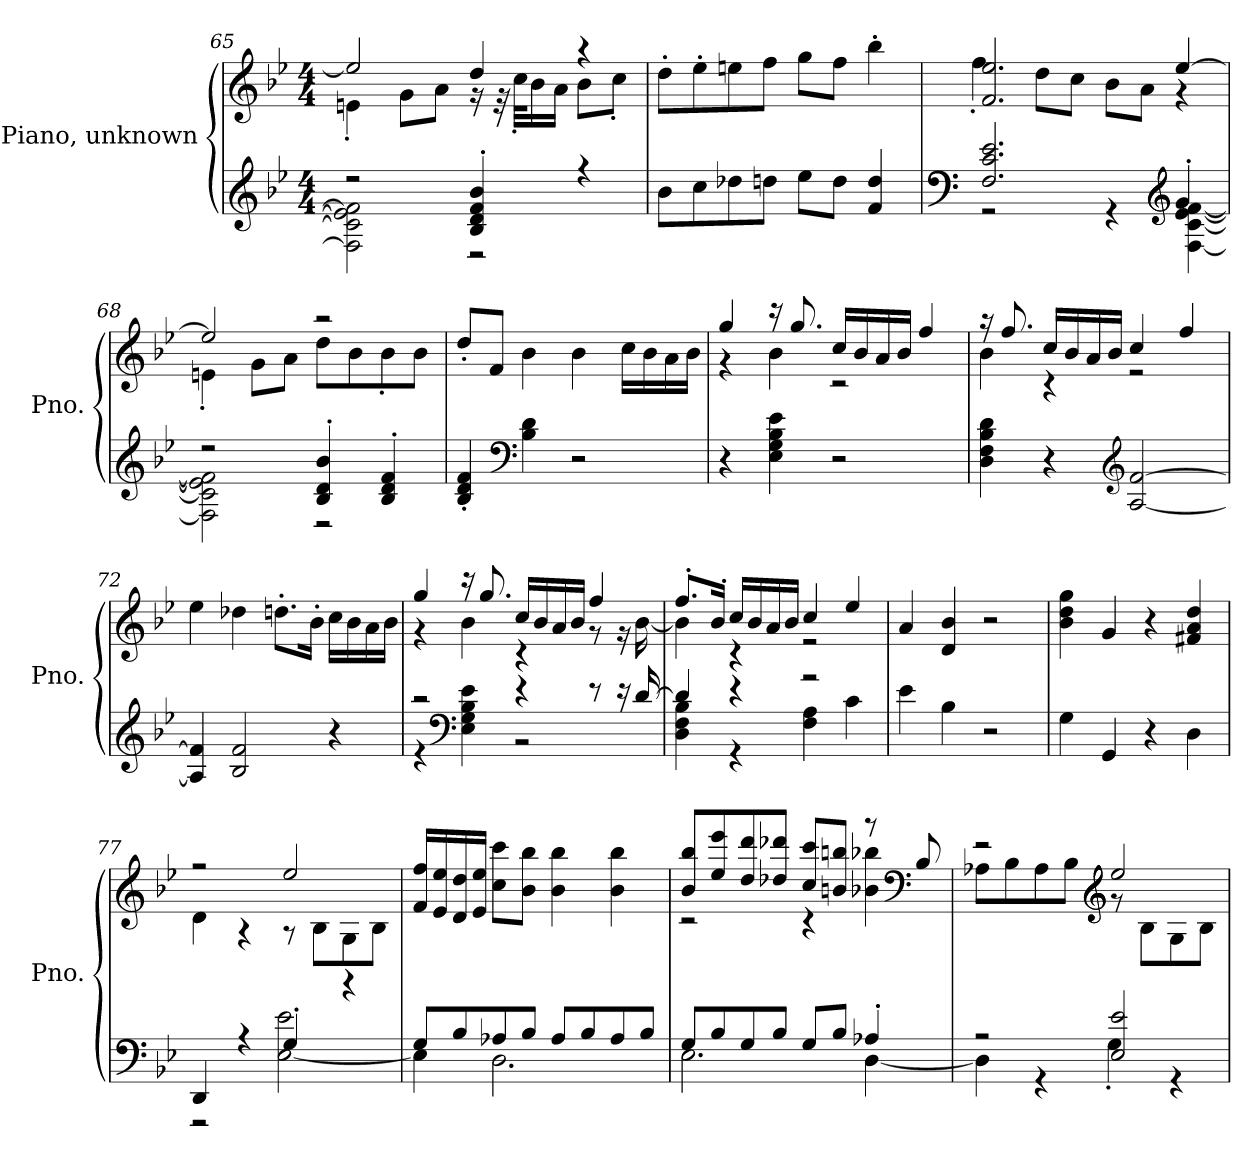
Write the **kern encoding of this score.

**kern	**kern
*part1	*part1
*staff2	*staff1
*I"Piano, unknown	*
*I'Pno.	*
*clefG2	*clefG2
*k[b-e-]	*k[b-e-]
*M4/4	*M4/4
=65	=65
*^	*^
2r	2F\] 2c\] 2e-\] 2f\]	2ee-/]	4en'\
.	.	.	8g\L
.	.	.	8a\J
4B-/' 4d/' 4f/' 4b-/'	2r	4dd/	16r
.	.	.	32r
.	.	.	32cc'\KLL
.	.	.	16b-\
.	.	.	16a\JJ
4r	.	4r	8b-\L
.	.	.	8cc'\J
*v	*v	*	*
*	*v	*v
=66	=66
8b-\L	8dd'\L
8cc\	8ee-'\
8dd-X\	8een\
8ddn\J	8ff\J
8ee-\L	8gg\L
8dd\J	8ff\J
4f/ 4dd/	4bb-'\
=67	=67
*clefF4	*
*^	*^
2.F/ 2.c/ 2.e-/	2r	2.f/ 2.ee-/	4ff'\
.	.	.	8dd\L
.	.	.	8cc\J
.	4r	.	8b-\L
.	.	.	8a\J
*clefG2	*	*	*
4g'/	[4F\ [4c\ [4e-\ [4f\	[4ee-/	4r
!!LO:LB:g=z	!!
=68	=68	=68	=68
2r	2F\] 2c\] 2e-\] 2f\]	2ee-/]	4en'\
.	.	.	8g\L
.	.	.	8a\J
4B-/' 4d/' 4b-/'	2r	2r	8dd\L
.	.	.	8b-\
4B-/' 4d/' 4f/'	.	.	8b-'\
.	.	.	8b-\J
*v	*v	*	*
*	*v	*v
=69	=69
4B-/' 4d/' 4f/'	8dd'/L
.	8f/J
*clefF4	*
4B-\ 4d\	4b-\
2r	4b-\
.	16cc\LL
.	16b-\
.	16a\
.	16b-\JJ
=70	=70
*	*^
4r	4gg/	4r
4E-\ 4G\ 4B-\ 4e-\	16r	4b-\
.	8.gg/	.
2r	16cc/LL	2r
.	16b-/	.
.	16a/	.
.	16b-/JJ	.
.	4ff/	.
=71	=71	=71
4D\ 4F\ 4B-\ 4d\	16r	4b-\
.	8.ff/	.
4r	16cc/LL	4r
.	16b-/	.
.	16a/	.
.	16b-/JJ	.
*clefG2	*	*
[2A/ [2f/	4cc/	2r
.	4ff/	.
*	*v	*v
!!LO:LB:g=z
=72	=72
4A/] 4f/]	4ee-\
2B-/ 2f/	4dd-X\
.	8.ddn'\L
.	16b-'\Jk
4r	16cc\LL
.	16b-\
.	16a\
.	16b-\JJ
=73	=73
*^	*^
2r	4r	4gg/	4r
*clefF4	*	*	*
.	4E-\ 4G\ 4B-\ 4e-\	16r	4b-\
.	.	8.gg/	.
4r	2r	16cc/LL	4r
.	.	16b-/	.
.	.	16a/	.
.	.	16b-/JJ	.
8r	.	4ff/	8r
16r	.	.	16r
[16d/	.	.	[16b-\
=74	=74	=74	=74
4d/]	4D\ 4F\ 4B-\	8.ff'/L	4b-\]
.	.	16b-'/Jk	.
4r	4r	16cc/LL	4r
.	.	16b-/	.
.	.	16a/	.
.	.	16b-/JJ	.
2r	4F\ 4A\	4cc/	2r
.	4c\	4ee-/	.
*v	*v	*	*
*	*v	*v
=75	=75
4e-\	4a/
4B-\	4d/ 4b-/
2r	2r
=76	=76
4G\	4b-\ 4dd\ 4gg\
4GG/	4g/
4r	4r
4D\	4f#X/ 4a/ 4dd/
!!LO:LB:g=z
=77	=77
*^	*^
4DD/	2r	2r	4d\
4r	.	.	4r
4G'/	[2E-\ 2e-\	2ee-/	8r
.	.	.	8B-\L
4r	.	.	8G\
.	.	.	8B-\J
*	*	*v	*v
=78	=78	=78
8G/L	4E-\]	16f/ 16ff/LL
.	.	16e-/ 16ee-/
8B-/	.	16d/ 16dd/
.	.	16e-/ 16ee-/JJ
8A-X/	2.D\	8cc\ 8ccc\L
8B-/J	.	8b-\ 8bb-\J
8A-/L	.	4b-\ 4bb-\
8B-/	.	.
8A-/	.	4b-\ 4bb-\
8B-/J	.	.
=79	=79	=79
*	*	*^
8G/L	2.E-\	8b-/ 8bb-/L	2r
8B-/	.	8ee-/ 8eee-/	.
8G/	.	8dd/ 8ddd/	.
8B-/J	.	8dd-X/ 8ddd-X/J	.
8G/L	.	8cc/ 8ccc/L	4r
8B-/J	.	8bn/ 8bbn/J	.
4A-X'/	[4D\	8r	4b-X\ 4bb-X\
*	*	*clefF4	*
.	.	8B-/	.
=80	=80	=80	=80
2r	4D\]	2r	8A-X\L
.	.	.	8B-\
.	4r	.	8A-\
.	.	.	8B-\J
*	*	*clefG2	*
2E-/ 2e-/	4G'\	2ee-/	8r
.	.	.	8B-\L
.	4r	.	8G\
.	.	.	8B-\J
*v	*v	*	*
*	*v	*v
=	=
*-	*-
